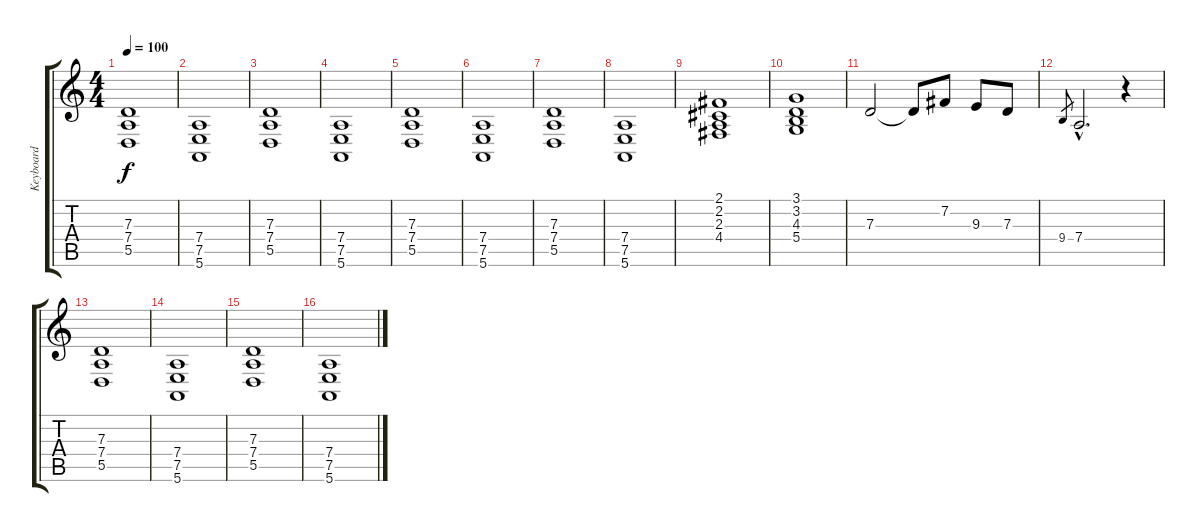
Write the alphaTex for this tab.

\track ("Keyboard" "Keyboard") {instrument drawbarorgan}
\staff {score tabs}
\tuning (E4 B3 G3 D3 A2 E2) {hide}
\ts (4 4)
\tempo 100
\clef g2
\ks c
(7.3 7.4 5.5).1{dy f} |
(7.4 7.5 5.6).1 |
(7.3 7.4 5.5).1 |
(7.4 7.5 5.6).1 |
(7.3 7.4 5.5).1 |
(7.4 7.5 5.6).1 |
(7.3 7.4 5.5).1 |
(7.4 7.5 5.6).1 |
(2.1 2.2 2.3 4.4).1 |
(3.1 3.2 4.3 5.4).1 |
7.3.2 7.3{t}.8 7.2.8 9.3.8 7.3.8 |
9.4.8{gr} 7.4{hac}.2{d} r.4 |
(7.3 7.4 5.5).1 |
(7.4 7.5 5.6).1 |
(7.3 7.4 5.5).1 |
(7.4 7.5 5.6).1
